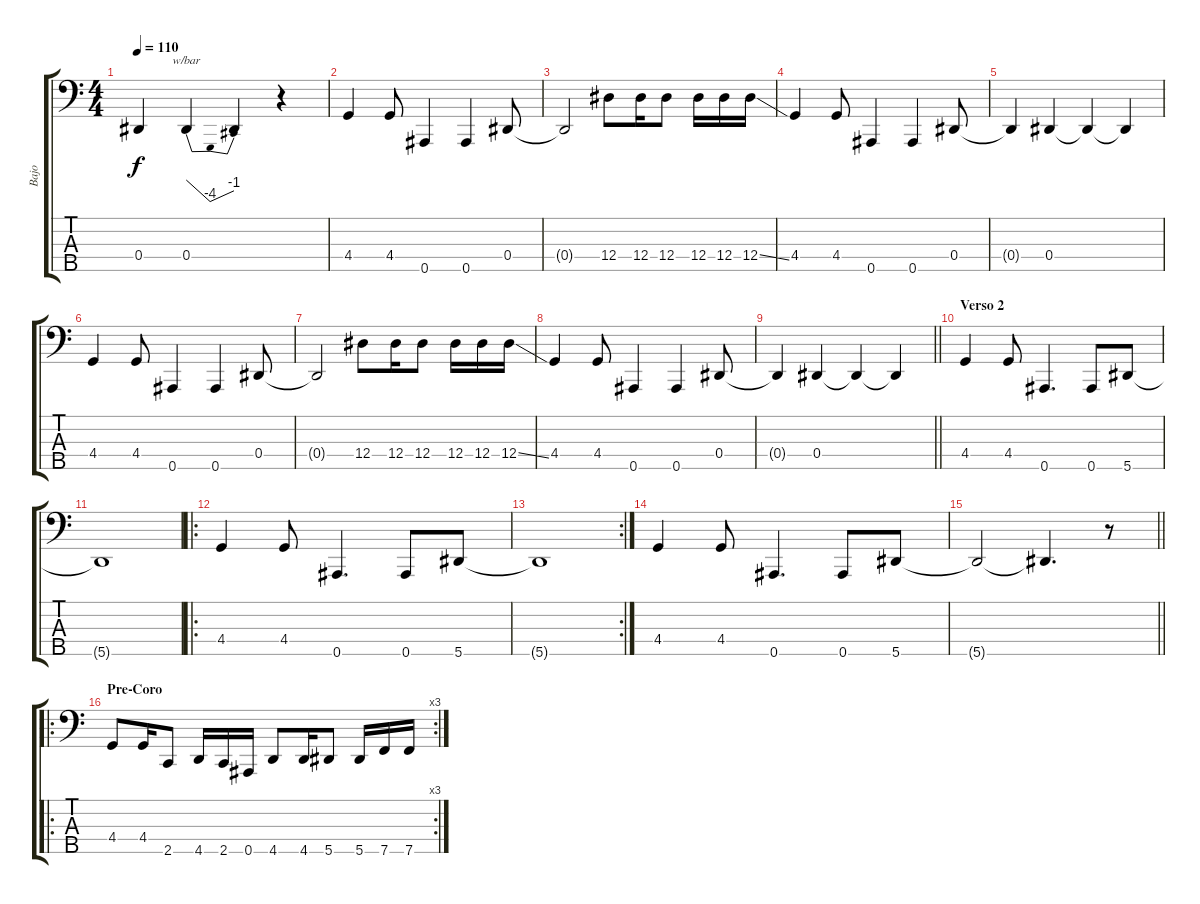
\track ("Bajo" "Bajo") {instrument electricbasspick}
\staff {score tabs}
\tuning (Gb2 Db2 Ab1 Eb1 Bb0) {hide}
\ts (4 4)
\tempo 110
\clef f4
\ks c
0.4{t}.4{dy f} 0.4.4{tbe (dip default 0 0 43 -16 60 -4)} 0.4{t}.4 r.4 |
4.4.4 4.4.8 0.5.4 0.5.4 0.4.8 |
0.4{t}.2 12.4.8 12.4.16 12.4.8 12.4.16 12.4.16 12.4{ss}.16 |
4.4.4 4.4.8 0.5.4 0.5.4 0.4.8 |
0.4{t}.4 0.4.4 0.4{t}.4 0.4{t}.4 |
4.4.4 4.4.8 0.5.4 0.5.4 0.4.8 |
0.4{t}.2 12.4.8 12.4.16 12.4.8 12.4.16 12.4.16 12.4{ss}.16 |
4.4.4 4.4.8 0.5.4 0.5.4 0.4.8 |
\barLineRight lightlight
0.4{t}.4 0.4.4 0.4{t}.4 0.4{t}.4 |
\section ("" "Verso 2")
4.4.4 4.4.8 0.5.4{d} 0.5.8 5.5.8 |
5.5{t}.1 |
\ro
4.4.4 4.4.8 0.5.4{d} 0.5.8 5.5.8 |
\rc 2
5.5{t}.1 |
4.4.4 4.4.8 0.5.4{d} 0.5.8 5.5.8 |
\barLineRight lightlight
5.5{t}.2 5.5{t}.4{d} r.8 |
\ro
\rc 3
\section ("" "Pre-Coro")
4.4.8 4.4.16 2.5.8 4.5.16 2.5.16 0.5.16 4.5.8 4.5.16 5.5.8 5.5.16 7.5.16 7.5.16
